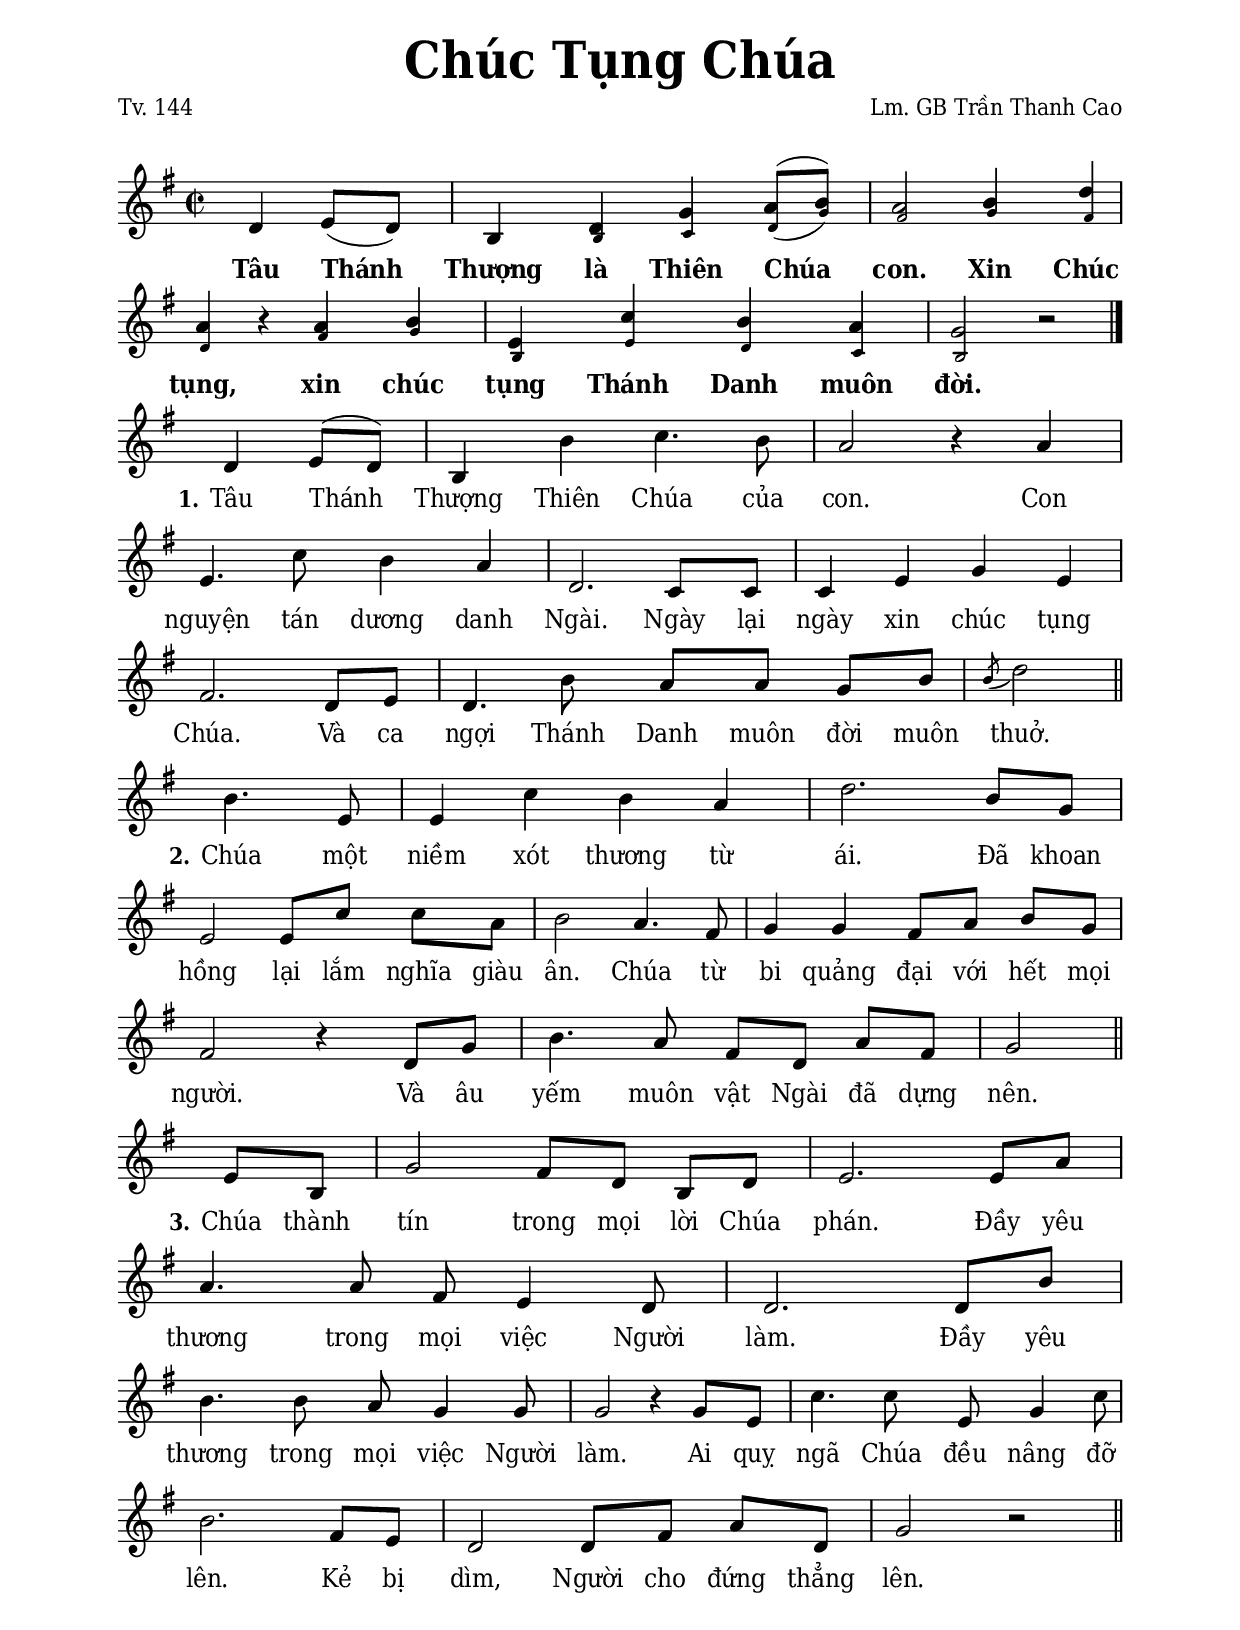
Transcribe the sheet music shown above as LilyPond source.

% Cài đặt chung
\version "2.22.1"
\include "english.ly"

\header {
  title = \markup { \fontsize #3 "Chúc Tụng Chúa" }
  poet = "Tv. 144"
  composer = "Lm. GB Trần Thanh Cao"
  arranger = " "
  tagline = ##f
}

% Nhạc điệp khúc
nhacDiepKhucSop = \relative c' {
  <>^\markup { \halign #40 " " }
  \partial 2 d4 e8 _(d) |
  b4 d g a8 ^(b) |
  a2 b4 d |
  a r a b |
  e, c' b a |
  g2 r \bar "|."
}

nhacDiepKhucBas = \relative c' {
  \override NoteHead.font-size = #-2
  \skip 2
  \skip 4 b4 c d8 _(g) |
  fs2 g4 fs |
  d r fs g |
  b, e d c |
  b2 r
}

% Nhạc phiên khúc
nhacPhienKhucMot = \relative c' {
  \partial 2 d4 e8 ^(d) |
  b4 b' c4. b8 |
  a2 r4 a |
  e4. c'8 b4 a |
  d,2. c8 c |
  c4 e g e |
  fs2. d8 e |
  d4. b'8 a a g b |
  \acciaccatura b8 d2 \bar "||"
}

nhacPhienKhucHai = \relative c'' {
  \partial 2 b4. e,8 |
  e4 c' b a |
  d2. b8 g |
  e2 e8 c' c a |
  b2 a4. fs8 |
  g4 g fs8 a b g |
  fs2 r4 d8 g |
  b4. a8 fs d a' fs |
  g2 \bar "||"
}

nhacPhienKhucBa = \relative c' {
  \partial 4 e8 b |
  g'2 fs8 d b d |
  e2. e8 a |
  a4. a8 fs e4 d8 |
  d2. d8 b' |
  b4. b8 a g4 g8 |
  g2 r4 g8 e |
  c'4. c8 e, g4 c8 |
  b2. fs8 e |
  d2 d8 fs a d, |
  g2 r \bar "||"
}

% Lời điệp khúc
loiDiepKhuc = \lyricmode {
  \override Lyrics.LyricText.font-series = #'bold
  Tâu Thánh Thượng là Thiên Chúa con.
  Xin Chúc tụng, xin chúc tụng Thánh Danh muôn đời.
}

% Lời phiên khúc
loiPhienKhucMot = \lyricmode {
  \set stanza = #"1."
  Tâu Thánh Thượng Thiên Chúa của con.
  Con nguyện tán dương danh Ngài.
  Ngày lại ngày xin chúc tụng Chúa.
  Và ca ngợi Thánh Danh muôn đời muôn thuở.
}

loiPhienKhucHai = \lyricmode {
  \set stanza = #"2."
  Chúa một niềm xót thương từ ái.
  Đã khoan hồng lại lắm nghĩa giàu ân.
  Chúa từ bi quảng đại với hết mọi người.
  Và âu yếm muôn vật Ngài đã dựng nên.
}

loiPhienKhucBa = \lyricmode {
  \set stanza = #"3."
  Chúa thành tín trong mọi lời Chúa phán.
  Đầy yêu thương trong mọi việc Người làm.
  Đầy yêu thương trong mọi việc Người làm.
  Ai quỵ ngã Chúa đều nâng đỡ lên.
  Kẻ bị dìm, Người cho đứng thẳng lên.
}


% Dàn trang
\paper {
  #(set-paper-size "a4")
  top-margin = 10\mm
  bottom-margin = 10\mm
  left-margin = 20\mm
  right-margin = 20\mm
  indent = #0
  #(define fonts
    (make-pango-font-tree
      "Deja Vu Serif Condensed"
      "Deja Vu Serif Condensed"
      "Deja Vu Serif Condensed"
      (/ 20 20)))
  page-count = #1
  system-system-spacing = #'((basic-distance . 11.5)
                             (minimum-distance . 11.5)
                             (padding . 1))
  score-system-spacing = #'((basic-distance . 11.5)
                             (minimum-distance . 11.5)
                             (padding . 1))
}

% Thiết lập tông và nhịp
TongNhip = {
  \key g \major \time 2/2
  \set Timing.beamExceptions = #'()
  \set Timing.baseMoment = #(ly:make-moment 1/4)
  \set Timing.beatStructure = #'(1 1 1 1)}

% Đổi kích thước nốt cho bè phụ
notBePhu =
#(define-music-function (font-size music) (number? ly:music?)
   (for-some-music
     (lambda (m)
       (if (music-is-of-type? m 'rhythmic-event)
           (begin
             (set! (ly:music-property m 'tweaks)
                   (cons `(font-size . ,font-size)
                         (ly:music-property m 'tweaks)))
             #t)
           #f))
     music)
   music)

\score {
  \new ChoirStaff <<
    \new Staff = diepKhuc \with {
        \consists "Merge_rests_engraver"
        %\magnifyStaff #(magstep +1)
        printPartCombineTexts = ##f
      }
      <<
      \new Voice \TongNhip \partCombine 
        \nhacDiepKhucSop
        \notBePhu -3 { \nhacDiepKhucBas }
      \new NullVoice = nhacThamChieu \nhacDiepKhucSop
      \new Lyrics \with {
          \override VerticalAxisGroup.
            nonstaff-relatedstaff-spacing.padding = #1
          \override VerticalAxisGroup.
            nonstaff-unrelatedstaff-spacing.padding = #1
        }
        \lyricsto nhacThamChieu \loiDiepKhuc
      >>
  >>
  \layout {
    \override Lyrics.LyricText.font-series = #'bold
    %\override Lyrics.LyricText.font-size = #+2
    \override Lyrics.LyricSpace.minimum-distance = #4
    \override Score.BarNumber.break-visibility = ##(#f #f #f)
    \override Score.SpacingSpanner.uniform-stretching = ##t
  }
}

\score {
  \new ChoirStaff <<
    \new Staff = phienKhuc \with {
        %\magnifyStaff #(magstep +1)
      }
      <<
      \new Voice = beSop {
        \TongNhip \nhacPhienKhucMot
      }
    >>
    \new Lyrics \with {
          \override VerticalAxisGroup.
            nonstaff-relatedstaff-spacing.padding = #1
          \override VerticalAxisGroup.
            nonstaff-unrelatedstaff-spacing.padding = #1
        }
        \lyricsto beSop \loiPhienKhucMot
  >>
  \layout {
    \override Staff.TimeSignature.transparent = ##t
    %\override Lyrics.LyricText.font-size = #+2
    \override Lyrics.LyricSpace.minimum-distance = #3
    \override Score.BarNumber.break-visibility = ##(#f #f #f)
    \override Score.SpacingSpanner.uniform-stretching = ##t
  }
}

\score {
  \new ChoirStaff <<
    \new Staff = phienKhuc \with {
        %\magnifyStaff #(magstep +1)
      }
      <<
      \new Voice = beSop {
        \TongNhip \nhacPhienKhucHai
      }
    >>
    \new Lyrics \with {
          \override VerticalAxisGroup.
            nonstaff-relatedstaff-spacing.padding = #1
          \override VerticalAxisGroup.
            nonstaff-unrelatedstaff-spacing.padding = #1
        }
        \lyricsto beSop \loiPhienKhucHai
  >>
  \layout {
    \override Staff.TimeSignature.transparent = ##t
    %\override Lyrics.LyricText.font-size = #+2
    \override Lyrics.LyricSpace.minimum-distance = #2
    \override Score.BarNumber.break-visibility = ##(#f #f #f)
    \override Score.SpacingSpanner.uniform-stretching = ##t
  }
}

\score {
  \new ChoirStaff <<
    \new Staff = phienKhuc \with {
        %\magnifyStaff #(magstep +1)
      }
      <<
      \new Voice = beSop {
        \TongNhip \nhacPhienKhucBa
      }
    >>
    \new Lyrics \with {
          \override VerticalAxisGroup.
            nonstaff-relatedstaff-spacing.padding = #1
          \override VerticalAxisGroup.
            nonstaff-unrelatedstaff-spacing.padding = #1
        }
        \lyricsto beSop \loiPhienKhucBa
  >>
  \layout {
    \override Staff.TimeSignature.transparent = ##t
    %\override Lyrics.LyricText.font-size = #+2
    \override Lyrics.LyricSpace.minimum-distance = #2
    \override Score.BarNumber.break-visibility = ##(#f #f #f)
    \override Score.SpacingSpanner.uniform-stretching = ##t
  }
}
